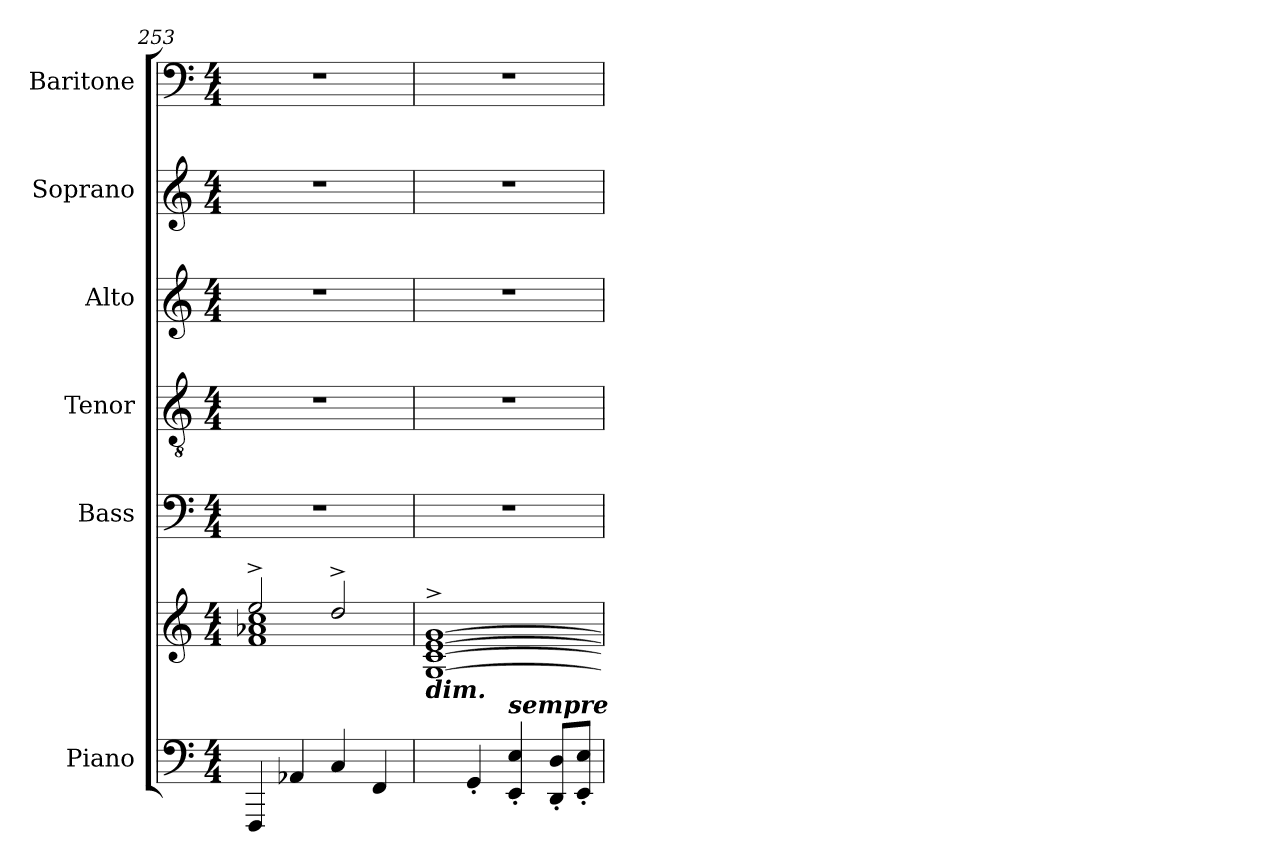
**kern	**kern	**kern	**kern	**kern	**kern	**kern
*part6	*part6	*part5	*part4	*part3	*part2	*part1
*staff7	*staff6	*staff5	*staff4	*staff3	*staff2	*staff1
*I"Piano	*	*I"Bass	*I"Tenor	*I"Alto	*I"Soprano	*I"Baritone
*	*	*I'B	*I'T	*I'A	*I'S	*
*clefF4	*clefG2	*clefF4	*clefGv2	*clefG2	*clefG2	*clefF4
*k[]	*k[]	*k[]	*k[]	*k[]	*k[]	*k[]
*C:	*C:	*C:	*C:	*C:	*C:	*C:
*M4/4	*M4/4	*M4/4	*M4/4	*M4/4	*M4/4	*M4/4
=253	=253	=253	=253	=253	=253	=253
*	*^	*	*	*	*	*
4FFF	2ee^/	1f\ 1a-X\ 1cc\	1r	1r	1r	1r	1r
4AA-X	.	.	.	.	.	.	.
4C	2dd^/	.	.	.	.	.	.
4FF	.	.	.	.	.	.	.
=254	=254	=254	=254	=254	=254	=254	=254
!	!LO:TX:b:Bi:t=dim.	!	!	!	!	!	!
4ryy	[1G^ [1c^ [1e^ [1g^	1ryy	1r	1r	1r	1r	1r
4GG'	.	.	.	.	.	.	.
!LO:TX:a:Bi:t=sempre	!	!	!	!	!	!	!
4EE' 4E'	.	.	.	.	.	.	.
8DD' 8D'L	.	.	.	.	.	.	.
8EE' 8E'J	.	.	.	.	.	.	.
*	*v	*v	*	*	*	*	*
=	=	=	=	=	=	=
*-	*-	*-	*-	*-	*-	*-
